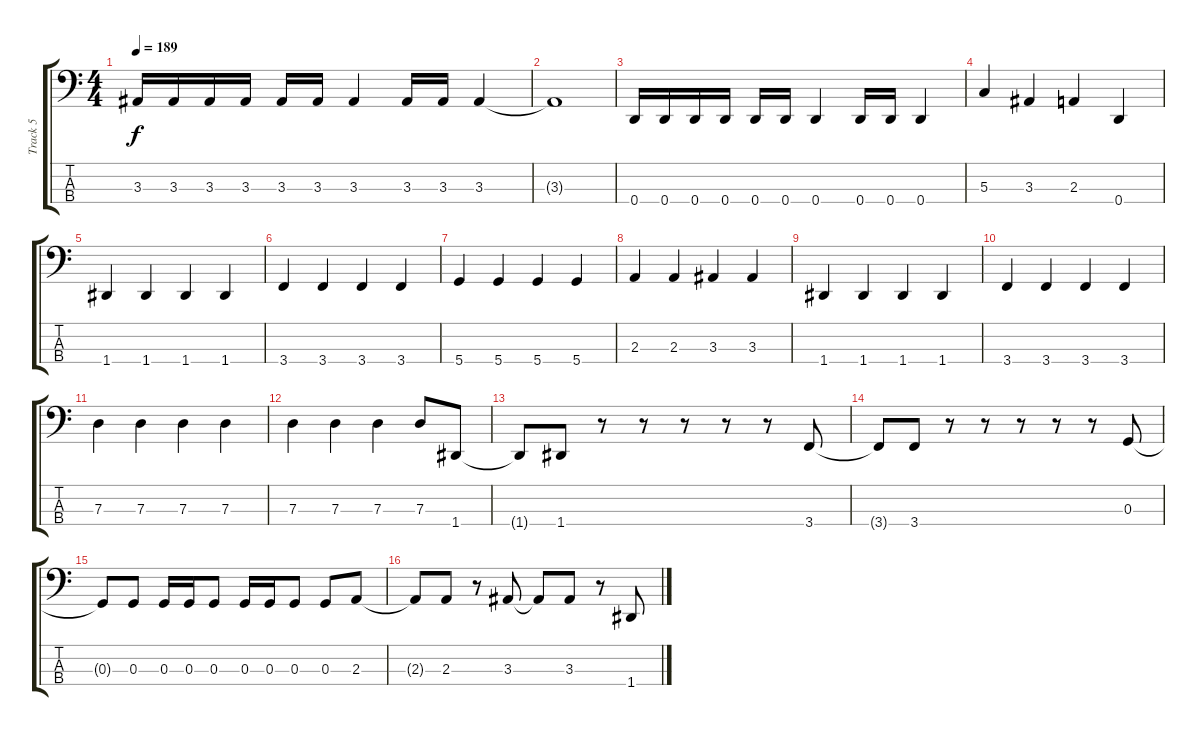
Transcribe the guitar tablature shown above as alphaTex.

\track ("Track 5" "Track 5") {instrument electricbasspick}
\staff {score tabs}
\tuning (F2 C2 G1 D1) {hide}
\ts (4 4)
\tempo 189
\clef f4
\ks c
3.3.16{dy f} 3.3.16 3.3.16 3.3.16 3.3.16 3.3.16 3.3.4 3.3.16 3.3.16 3.3.4 |
3.3{t}.1 |
0.4.16 0.4.16 0.4.16 0.4.16 0.4.16 0.4.16 0.4.4 0.4.16 0.4.16 0.4.4 |
5.3.4 3.3.4 2.3.4 0.4.4 |
1.4.4 1.4.4 1.4.4 1.4.4 |
3.4.4 3.4.4 3.4.4 3.4.4 |
5.4.4 5.4.4 5.4.4 5.4.4 |
2.3.4 2.3.4 3.3.4 3.3.4 |
1.4.4 1.4.4 1.4.4 1.4.4 |
3.4.4 3.4.4 3.4.4 3.4.4 |
7.3.4 7.3.4 7.3.4 7.3.4 |
7.3.4 7.3.4 7.3.4 7.3.8 1.4.8 |
1.4{t}.8 1.4.8 r.8 r.8 r.8 r.8 r.8 3.4.8 |
3.4{t}.8 3.4.8 r.8 r.8 r.8 r.8 r.8 0.3.8 |
0.3{t}.8 0.3.8 0.3.16 0.3.16 0.3.8 0.3.16 0.3.16 0.3.8 0.3.8 2.3.8 |
2.3{t}.8 2.3.8 r.8 3.3.8 3.3{t}.8 3.3.8 r.8 1.4.8
